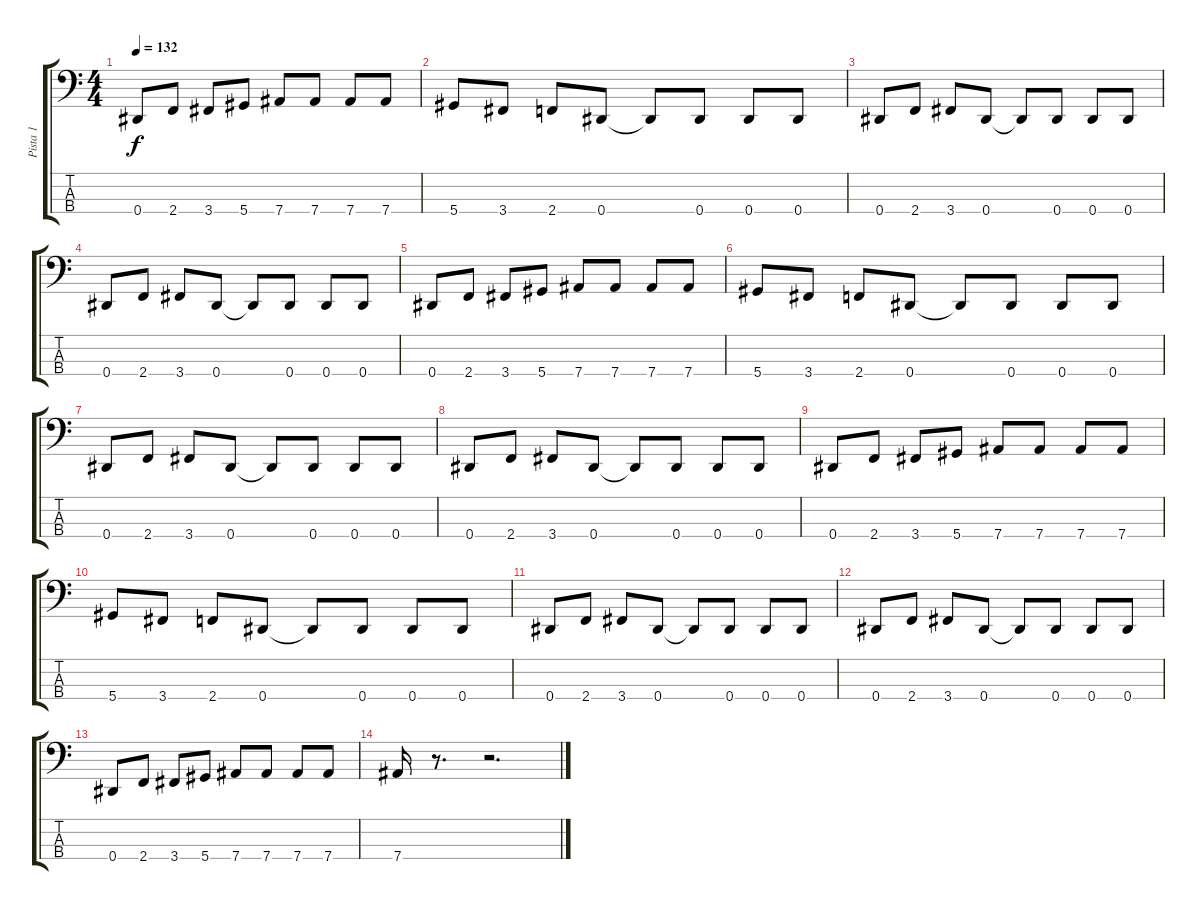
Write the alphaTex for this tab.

\track ("Pista 1" "Pista 1") {instrument electricbassfinger}
\staff {score tabs}
\tuning (G2 D2 A1 Eb1) {hide}
\ts (4 4)
\tempo 132
\clef f4
\ks c
0.4.8{dy f} 2.4.8 3.4.8 5.4.8 7.4.8 7.4.8 7.4.8 7.4.8 |
5.4.8 3.4.8 2.4.8 0.4.8 0.4{t}.8 0.4.8 0.4.8 0.4.8 |
0.4.8 2.4.8 3.4.8 0.4.8 0.4{t}.8 0.4.8 0.4.8 0.4.8 |
0.4.8 2.4.8 3.4.8 0.4.8 0.4{t}.8 0.4.8 0.4.8 0.4.8 |
0.4.8 2.4.8 3.4.8 5.4.8 7.4.8 7.4.8 7.4.8 7.4.8 |
5.4.8 3.4.8 2.4.8 0.4.8 0.4{t}.8 0.4.8 0.4.8 0.4.8 |
0.4.8 2.4.8 3.4.8 0.4.8 0.4{t}.8 0.4.8 0.4.8 0.4.8 |
0.4.8 2.4.8 3.4.8 0.4.8 0.4{t}.8 0.4.8 0.4.8 0.4.8 |
0.4.8 2.4.8 3.4.8 5.4.8 7.4.8 7.4.8 7.4.8 7.4.8 |
5.4.8 3.4.8 2.4.8 0.4.8 0.4{t}.8 0.4.8 0.4.8 0.4.8 |
0.4.8 2.4.8 3.4.8 0.4.8 0.4{t}.8 0.4.8 0.4.8 0.4.8 |
0.4.8 2.4.8 3.4.8 0.4.8 0.4{t}.8 0.4.8 0.4.8 0.4.8 |
0.4.8 2.4.8 3.4.8 5.4.8 7.4.8 7.4.8 7.4.8 7.4.8 |
7.4.16 r.8{d} r.2{d}
